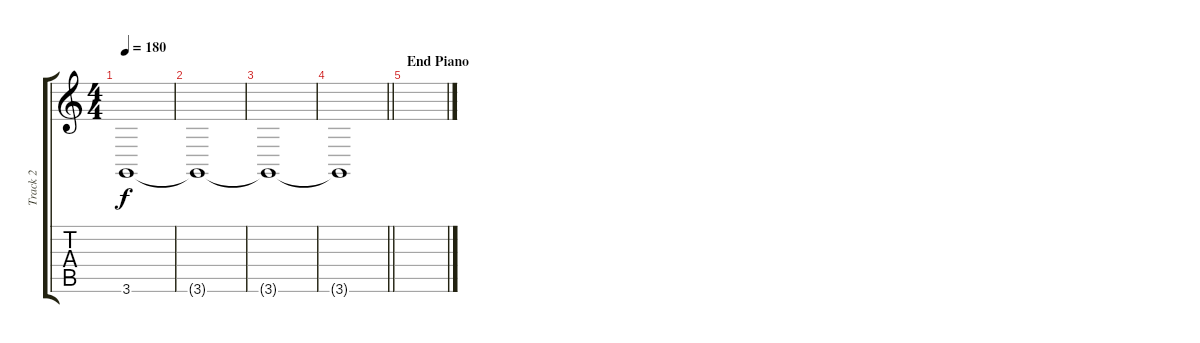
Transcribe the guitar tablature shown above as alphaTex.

\track ("Track 2" "Track 2") {instrument acousticgrandpiano}
\staff {score tabs}
\tuning (E4 B3 G3 D3 A2 E2) {hide}
\ts (4 4)
\tempo 180
\clef g2
\ks c
3.6.1{dy f} |
3.6{t}.1 |
3.6{t}.1 |
\barLineRight lightlight
3.6{t}.1 |
\section ("" "End Piano")
